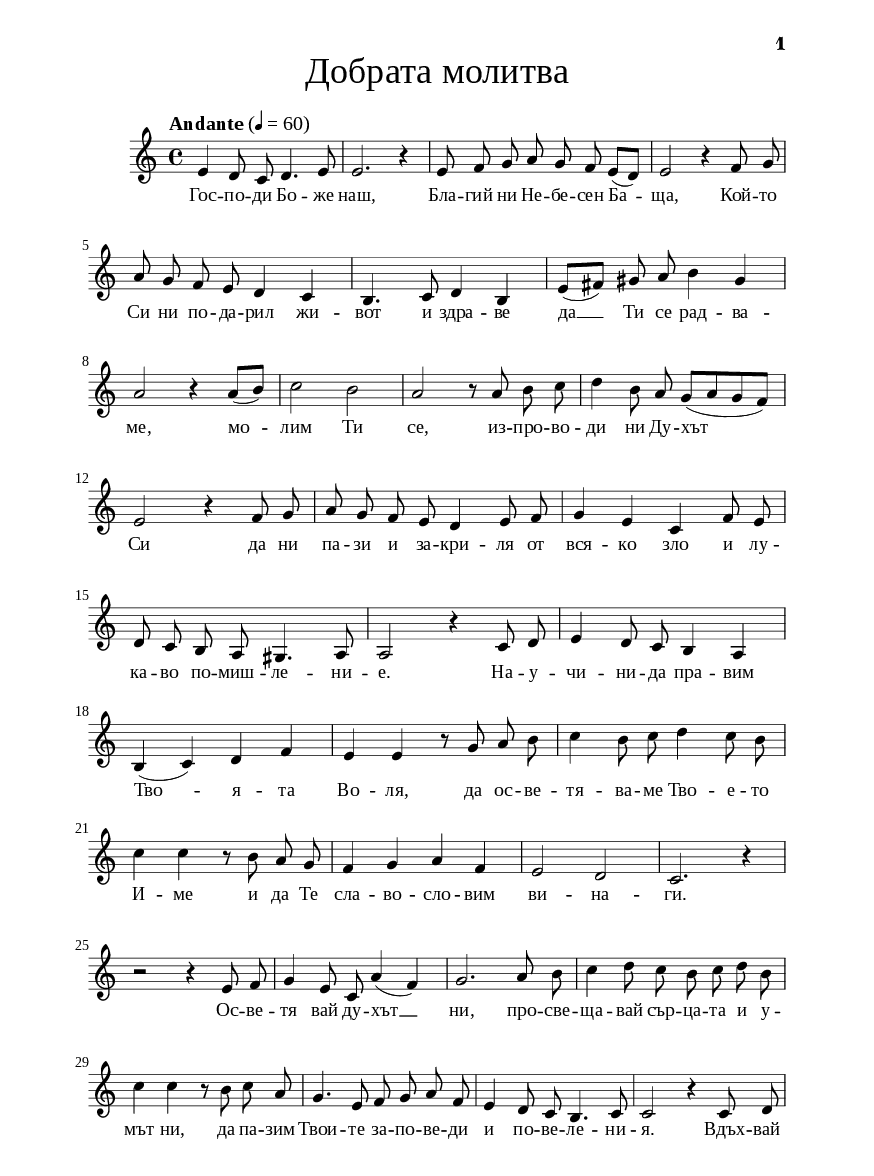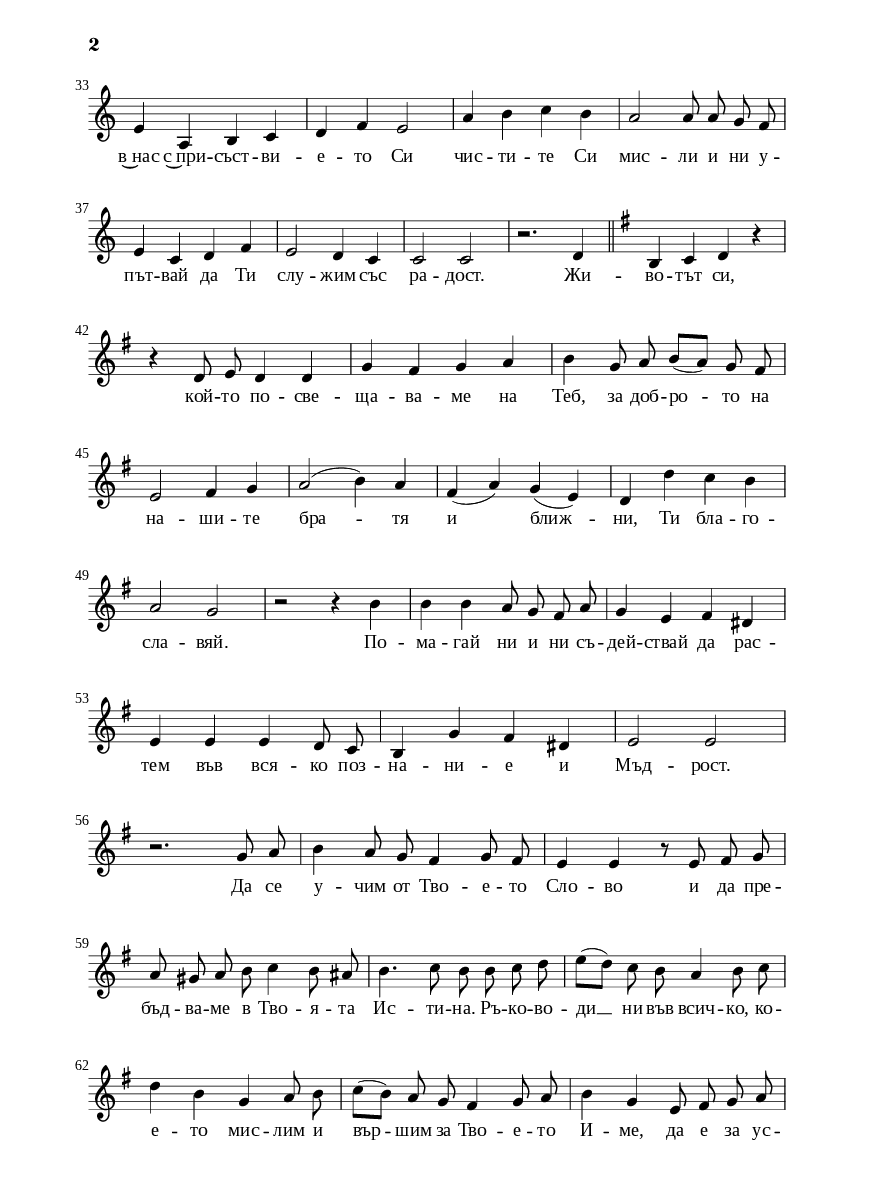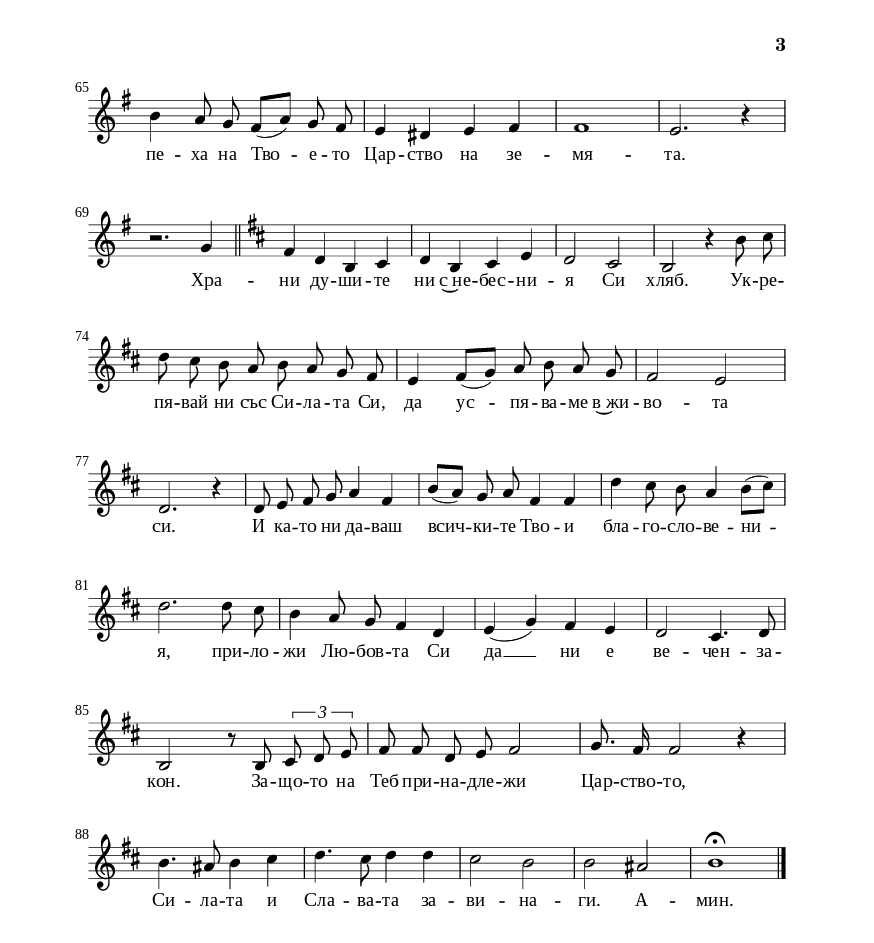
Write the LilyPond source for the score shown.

\version "2.24.4"

% include paper part and global functions
\include "include/globals.ily"

\bookpart {
  \label #'ref253
  \tocItem \markup "Добрата молитва "
  \include "include/bookpart-paper.ily"
  \score {
    \include "include/score-layout.ily"

    \new Voice  \absolute {
      \clef treble
      \key c \major
      \time 4/4
      \tempoFunc "Andante" 4 "60"
      \autoBeamOff
      e'4  d'8  c'8  d'4.
      e'8 | % 2
      e'2. r4 | % 3
      e'8  f'8  g'8  a'8  g'8
      f'8  e'8 ( [  d'8 ) ] | % 4
      e'2 r4  f'8  g'8 \break | % 5
      a'8  g'8  f'8  e'8  d'4
      c'4 | % 6
      b4.  c'8  d'4  b4 | % 7
      e'8 ( [  fis'8 ) ]  gis'8  a'8
      b'4  gis'4 | \break % 8
      a'2 r4  a'8 ( [  b'8 ) ] | % 9
      c''2  b'2 |
      a'2 r8  a'8  b'8  c''8 | % 11
      d''4  b'8  a'8  g'8 ( [  a'8
      g'8  f'8 ) ] | \break % 12
      e'2 r4  f'8  g'8 | % 13
      a'8  g'8  f'8  e'8  d'4
      e'8  f'8 | % 14
      g'4  e'4  c'4  f'8  e'8 | \break % 15
      d'8  c'8  b8  a8  gis4.
      a8 | % 16
      a2 r4  c'8  d'8 | % 17
      e'4  d'8  c'8  b4  a4 | \break % 18
      b4 (  c'4 )  d'4  f'4 | % 19
      e'4  e'4 r8  g'8  a'8  b'8 |

      c''4  b'8  c''8  d''4
      c''8  b'8 |  \break % 21
      c''4  c''4 r8  b'8  a'8
      g'8 | % 22
      f'4  g'4  a'4  f'4 | % 23
      e'2  d'2  | % 24
      c'2. r4 | \break % 25
      r2 r4  e'8  f'8 | % 26
      g'4  e'8  c'8  a'4 (  f'4 ) | % 27
      g'2.  a'8  b'8 | % 28
      c''4  d''8  c''8  b'8
      c''8  d''8  b'8 \break | % 29
      c''4  c''4 r8  b'8  c''8
      a'8 |
      g'4.  e'8  f'8  g'8  a'8
      f'8 | % 31
      e'4  d'8  c'8  b4.  c'8 | % 32
      c'2 r4  c'8  d'8 \break | % 33
      e'4  a4  b4  c'4 | % 34
      d'4  f'4  e'2 | % 35
      a'4  b'4  c''4  b'4 | % 36
      a'2  a'8  a'8  g'8  f'8 | \break % 37
      e'4  c'4  d'4  f'4  | % 38
      e'2  d'4  c'4 | % 39
      c'2  c'2 |
      r2.  d'4 \bar "||"
      \key g \major  b4  c'4  d'4 r4 |\break % 42
      r4  d'8  e'8  d'4  d'4 | % 43
      g'4  fis'4  g'4  a'4 | % 44
      b'4  g'8  a'8  b'8 ( [  a'8 )
      ]  g'8  fis'8 | \break % 45
      e'2  fis'4  g'4 |  % 46
      a'2 (  b'4 )  a'4 | % 47
      fis'4 (  a'4 )  g'4 (  e'4 ) | % 48
      d'4  d''4  c''4  b'4 | \break % 49
      a'2  g'2 |
      r2 r4  b'4 | % 51
      b'4  b'4  a'8  g'8  fis'8
      a'8 | % 52
      g'4  e'4  fis'4  dis'4 | \break % 53
      e'4  e'4  e'4  d'8  c'8  | % 54
      b4  g'4  fis'4  dis'4 | % 55
      e'2  e'2 | \break % 56
      r2.  g'8  a'8 | % 57
      b'4  a'8  g'8  fis'4  g'8
      fis'8 | % 58
      e'4  e'4 r8  e'8  fis'8  g'8
      \break | % 59
      a'8  gis'8  a'8  b'8  c''4
      b'8  ais'8 |
      b'4.  c''8  b'8  b'8
      c''8  d''8 | % 61
      e''8 ( [  d''8 ) ]  c''8  b'8
      a'4  b'8  c''8 | \break % 62
      d''4  b'4  g'4  a'8  b'8 | % 63
      c''8 ( [  b'8 ) ]  a'8  g'8
      fis'4  g'8  a'8 | % 64
      b'4  g'4  e'8  fis'8  g'8
      a'8 | \break % 65
      b'4  a'8  g'8  fis'8 ( [  a'8
      ) ]  g'8  fis'8 | % 66
      e'4  dis'4  e'4  fis'4 | % 67
      fis'1  | % 68
      e'2. r4 | \break % 69
      r2.  g'4 \bar "||"
      \key b \minor  fis'4  d'4  b4  cis'4 | % 71
      d'4  b4  cis'4  e'4 | % 72
      d'2  cis'2 | % 73
      b2 r4  b'8  cis''8 \break | % 74
      d''8  cis''8  b'8  a'8
      b'8  a'8  g'8  fis'8 | % 75
      e'4  fis'8 ( [  g'8 ) ]  a'8
      b'8  a'8  g'8 | % 76
      fis'2  e'2 \break | % 77
      d'2. r4  | % 78
      d'8  e'8  fis'8  g'8  a'4
      fis'4 | % 79
      b'8 ( [  a'8 ) ]  g'8  a'8  fis'4
      fis'4 |
      d''4  cis''8  b'8  a'4
      b'8 ( [  cis''8 ) ] | \break % 81
      d''2.  d''8  cis''8  | % 82
      b'4  a'8  g'8  fis'4  d'4 | % 83
      e'4 (  g'4 )  fis'4  e'4 | % 84
      d'2  cis'4.  d'8 |\break % 85
      b2 r8  b8 \times 2/3 {
        cis'8  d'8  e'8
      }
      | % 86
      fis'8  fis'8  d'8  e'8  fis'2
      | % 87
      g'8.  fis'16  fis'2 r4   \break | % 88
      b'4.  ais'8  b'4  cis''4 | % 89
      d''4.  cis''8  d''4  d''4 |

      cis''2  b'2 | % 91
      b'2  ais'2 | % 92
      b'1 \fermata \bar "|."
    }

    \addlyrics {
      Гос -- по -- ди Бо -- же наш,
      Бла -- гий ни Не -- бе -- сен Ба -- ща, Кой
      -- то Си ни по -- да -- рил жи -- вот и здра --
      ве да  __ Ти се рад -- ва -- ме, мо -- лим Ти се,
      из -- про -- во -- ди ни Ду --
      хът Си да ни па -- зи и за -- кри -- ля от вся --
      ко зло и лу -- ка -- во по -- миш -- ле -- ни
      -- е. На -- у -- чи -- ни -- да пра -- вим Тво
      -- я -- та Во -- ля, да ос -- ве -- тя -- ва
      -- ме Тво -- е -- то И -- ме и да Те сла --
      во -- сло -- вим ви -- на -- ги. Ос -- ве -- тя
      вай ду -- хът __ ни, про -- све -- ща -- вай
      сър  -- ца -- та и у -- мът ни, да па -- зим
      Твои -- те за -- по -- ве -- ди и по -- ве
      -- ле -- ни -- я. Вдъх -- вай в~нас с~при -- съст --
      ви -- е -- то Си чис -- ти -- те Си мис -- ли
      и ни у -- път -- вай да Ти слу -- жим със ра
      -- дост. Жи -- во -- тът си, кой -- то по -- све
      -- ща -- ва -- ме на Теб, за доб -- ро -- то
      на на -- ши -- те бра -- тя и  ближ
      -- ни, Ти бла -- го -- сла -- вяй. По -- ма --
      гай ни и ни съ -- дей -- ствай да рас -- тем
      във вся -- ко поз -- на -- ни -- е и Мъд --
      рост. Да се у -- чим от Тво -- е -- то Сло --
      во и да пре -- бъд -- ва -- ме в Тво -- я --
      та Ис -- ти -- на. Ръ -- ко -- во -- ди __  ни
      във всич -- ко, ко -- е -- то мис -- лим и вър
      -- шим за Тво -- е -- то И -- ме, да е за
      ус -- пе -- ха на Тво -- е -- то Цар -- ство
      на зе -- мя -- та. Хра -- ни ду -- ши -- те ни
      с~не -- бес -- ни -- я Си хляб. Ук -- ре -- пя --
      вай ни със Си -- ла -- та Си, да ус -- пя
      -- ва -- ме в~жи -- во -- та си. И ка -- то ни
      да -- ваш всич -- ки -- те Тво -- и бла --
      го -- сло -- ве -- ни -- я, при -- ло -- жи
      Лю -- бов -- та Си да  __ ни е ве -- чен --
      за -- кон. За -- що -- то на Теб при -- на --
      дле -- жи Цар -- ство -- то, Си -- ла -- та и Сла
      -- ва -- та за -- ви -- на -- ги. А -- мин.}

      \header {
        title = \titleFunc #'ref_desc_8 "Добрата молитва" "Dobrata molitva"
      }

      \midi{}

    } % score




  } % bookpart

  % Più mosso
  %
